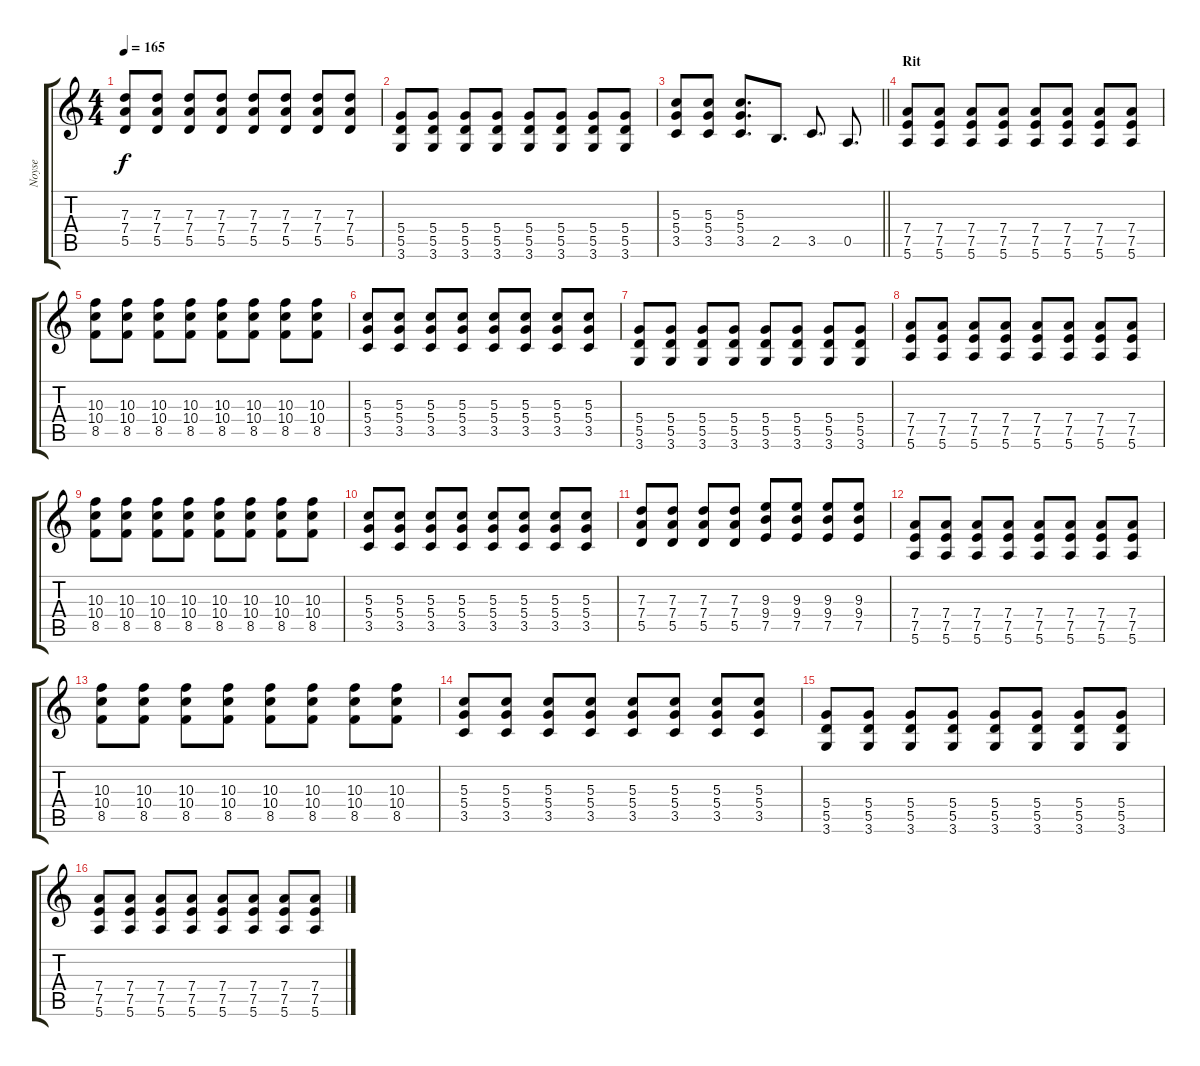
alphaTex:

\track ("Noyse" "Noyse") {instrument overdrivenguitar}
\staff {score tabs}
\tuning (E4 B3 G3 D3 A2 E2) {hide}
\ts (4 4)
\tempo 165
\clef g2
\ks c
(7.3 7.4 5.5).8{dy f} (7.3 7.4 5.5).8 (7.3 7.4 5.5).8 (7.3 7.4 5.5).8 (7.3 7.4 5.5).8 (7.3 7.4 5.5).8 (7.3 7.4 5.5).8 (7.3 7.4 5.5).8 |
(5.4 5.5 3.6).8 (5.4 5.5 3.6).8 (5.4 5.5 3.6).8 (5.4 5.5 3.6).8 (5.4 5.5 3.6).8 (5.4 5.5 3.6).8 (5.4 5.5 3.6).8 (5.4 5.5 3.6).8 |
\barLineRight lightlight
(5.3 5.4 3.5).8 (5.3 5.4 3.5).8 (5.3 5.4 3.5).8{d} 2.5.8{d} 3.5.8{d} 0.5.8{d} |
\section ("" "Rit")
(7.4 7.5 5.6).8 (7.4 7.5 5.6).8 (7.4 7.5 5.6).8 (7.4 7.5 5.6).8 (7.4 7.5 5.6).8 (7.4 7.5 5.6).8 (7.4 7.5 5.6).8 (7.4 7.5 5.6).8 |
(10.3 10.4 8.5).8 (10.3 10.4 8.5).8 (10.3 10.4 8.5).8 (10.3 10.4 8.5).8 (10.3 10.4 8.5).8 (10.3 10.4 8.5).8 (10.3 10.4 8.5).8 (10.3 10.4 8.5).8 |
(5.3 5.4 3.5).8 (5.3 5.4 3.5).8 (5.3 5.4 3.5).8 (5.3 5.4 3.5).8 (5.3 5.4 3.5).8 (5.3 5.4 3.5).8 (5.3 5.4 3.5).8 (5.3 5.4 3.5).8 |
(5.4 5.5 3.6).8 (5.4 5.5 3.6).8 (5.4 5.5 3.6).8 (5.4 5.5 3.6).8 (5.4 5.5 3.6).8 (5.4 5.5 3.6).8 (5.4 5.5 3.6).8 (5.4 5.5 3.6).8 |
(7.4 7.5 5.6).8 (7.4 7.5 5.6).8 (7.4 7.5 5.6).8 (7.4 7.5 5.6).8 (7.4 7.5 5.6).8 (7.4 7.5 5.6).8 (7.4 7.5 5.6).8 (7.4 7.5 5.6).8 |
(10.3 10.4 8.5).8 (10.3 10.4 8.5).8 (10.3 10.4 8.5).8 (10.3 10.4 8.5).8 (10.3 10.4 8.5).8 (10.3 10.4 8.5).8 (10.3 10.4 8.5).8 (10.3 10.4 8.5).8 |
(5.3 5.4 3.5).8 (5.3 5.4 3.5).8 (5.3 5.4 3.5).8 (5.3 5.4 3.5).8 (5.3 5.4 3.5).8 (5.3 5.4 3.5).8 (5.3 5.4 3.5).8 (5.3 5.4 3.5).8 |
(7.3 7.4 5.5).8 (7.3 7.4 5.5).8 (7.3 7.4 5.5).8 (7.3 7.4 5.5).8 (9.3 9.4 7.5).8 (9.3 9.4 7.5).8 (9.3 9.4 7.5).8 (9.3 9.4 7.5).8 |
(7.4 7.5 5.6).8 (7.4 7.5 5.6).8 (7.4 7.5 5.6).8 (7.4 7.5 5.6).8 (7.4 7.5 5.6).8 (7.4 7.5 5.6).8 (7.4 7.5 5.6).8 (7.4 7.5 5.6).8 |
(10.3 10.4 8.5).8 (10.3 10.4 8.5).8 (10.3 10.4 8.5).8 (10.3 10.4 8.5).8 (10.3 10.4 8.5).8 (10.3 10.4 8.5).8 (10.3 10.4 8.5).8 (10.3 10.4 8.5).8 |
(5.3 5.4 3.5).8 (5.3 5.4 3.5).8 (5.3 5.4 3.5).8 (5.3 5.4 3.5).8 (5.3 5.4 3.5).8 (5.3 5.4 3.5).8 (5.3 5.4 3.5).8 (5.3 5.4 3.5).8 |
(5.4 5.5 3.6).8 (5.4 5.5 3.6).8 (5.4 5.5 3.6).8 (5.4 5.5 3.6).8 (5.4 5.5 3.6).8 (5.4 5.5 3.6).8 (5.4 5.5 3.6).8 (5.4 5.5 3.6).8 |
(7.4 7.5 5.6).8 (7.4 7.5 5.6).8 (7.4 7.5 5.6).8 (7.4 7.5 5.6).8 (7.4 7.5 5.6).8 (7.4 7.5 5.6).8 (7.4 7.5 5.6).8 (7.4 7.5 5.6).8
